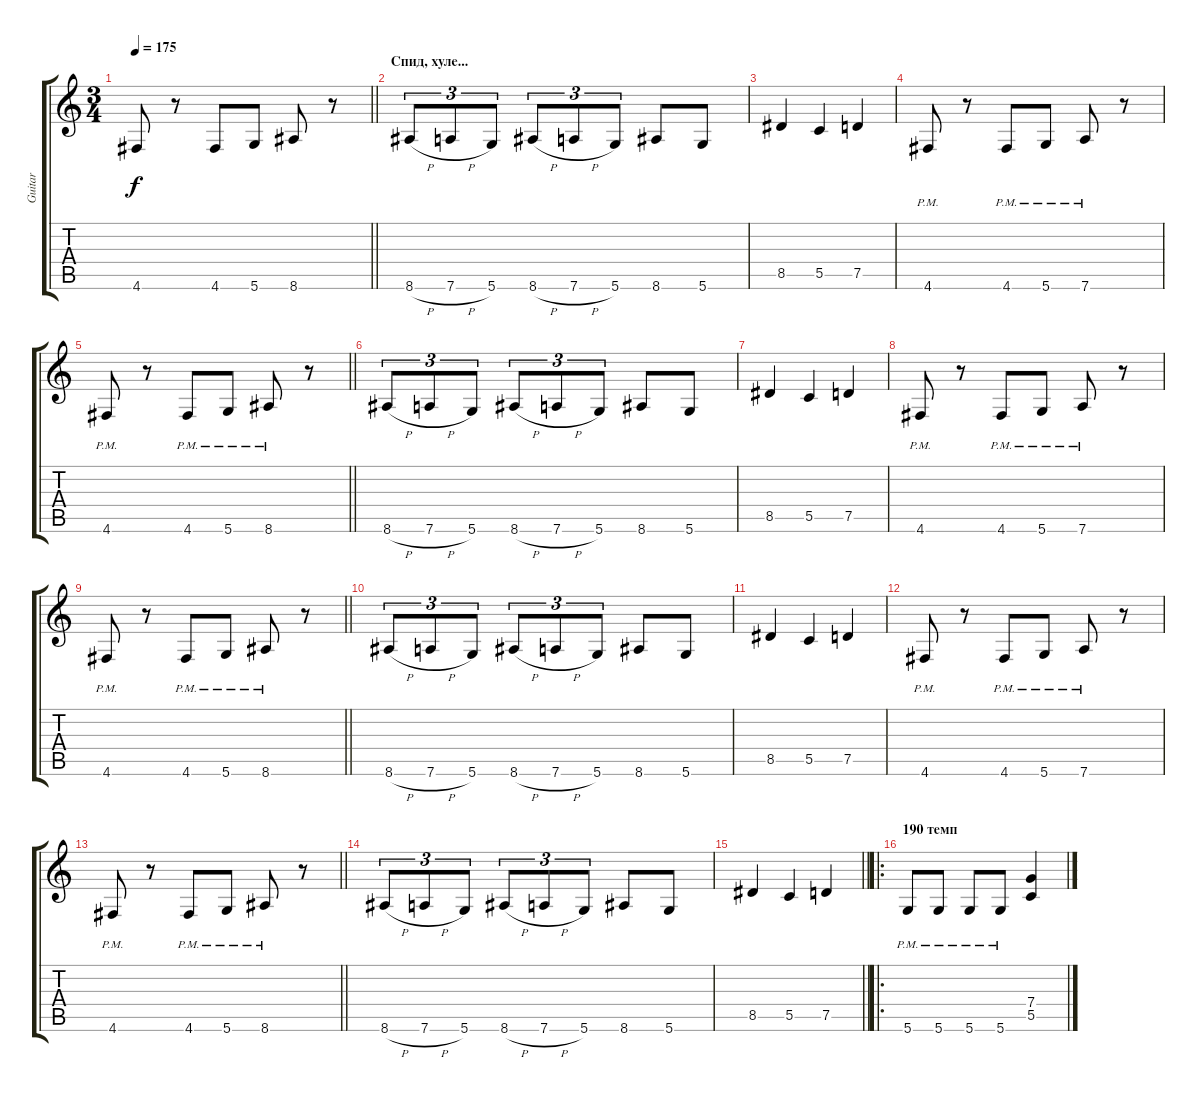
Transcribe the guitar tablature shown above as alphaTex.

\track ("Guitar" "Guitar") {instrument distortionguitar}
\staff {score tabs}
\tuning (D4 A3 F3 C3 G2 D2) {hide}
\ts (3 4)
\tempo 175
\clef g2
\barLineRight lightlight
\ks c
4.6.8{dy f} r.8 4.6.8 5.6.8 8.6.8 r.8 |
\section ("" "Спид, хуле...")
8.6{h}.8{tu (3 2)} 7.6{h}.8{tu (3 2)} 5.6.8{tu (3 2)} 8.6{h}.8{tu (3 2)} 7.6{h}.8{tu (3 2)} 5.6.8{tu (3 2)} 8.6.8 5.6.8 |
8.5.4 5.5.4 7.5.4 |
4.6{pm}.8 r.8 4.6{pm}.8 5.6{pm}.8 7.6{pm}.8 r.8 |
\barLineRight lightlight
4.6{pm}.8 r.8 4.6{pm}.8 5.6{pm}.8 8.6{pm}.8 r.8 |
8.6{h}.8{tu (3 2)} 7.6{h}.8{tu (3 2)} 5.6.8{tu (3 2)} 8.6{h}.8{tu (3 2)} 7.6{h}.8{tu (3 2)} 5.6.8{tu (3 2)} 8.6.8 5.6.8 |
8.5.4 5.5.4 7.5.4 |
4.6{pm}.8 r.8 4.6{pm}.8 5.6{pm}.8 7.6{pm}.8 r.8 |
\barLineRight lightlight
4.6{pm}.8 r.8 4.6{pm}.8 5.6{pm}.8 8.6{pm}.8 r.8 |
8.6{h}.8{tu (3 2)} 7.6{h}.8{tu (3 2)} 5.6.8{tu (3 2)} 8.6{h}.8{tu (3 2)} 7.6{h}.8{tu (3 2)} 5.6.8{tu (3 2)} 8.6.8 5.6.8 |
8.5.4 5.5.4 7.5.4 |
4.6{pm}.8 r.8 4.6{pm}.8 5.6{pm}.8 7.6{pm}.8 r.8 |
\barLineRight lightlight
4.6{pm}.8 r.8 4.6{pm}.8 5.6{pm}.8 8.6{pm}.8 r.8 |
8.6{h}.8{tu (3 2)} 7.6{h}.8{tu (3 2)} 5.6.8{tu (3 2)} 8.6{h}.8{tu (3 2)} 7.6{h}.8{tu (3 2)} 5.6.8{tu (3 2)} 8.6.8 5.6.8 |
\barLineRight lightlight
8.5.4 5.5.4 7.5.4 |
\ro
\section ("" "190 темп")
5.6{pm}.8 5.6{pm}.8 5.6{pm}.8 5.6{pm}.8 (7.4 5.5).4
